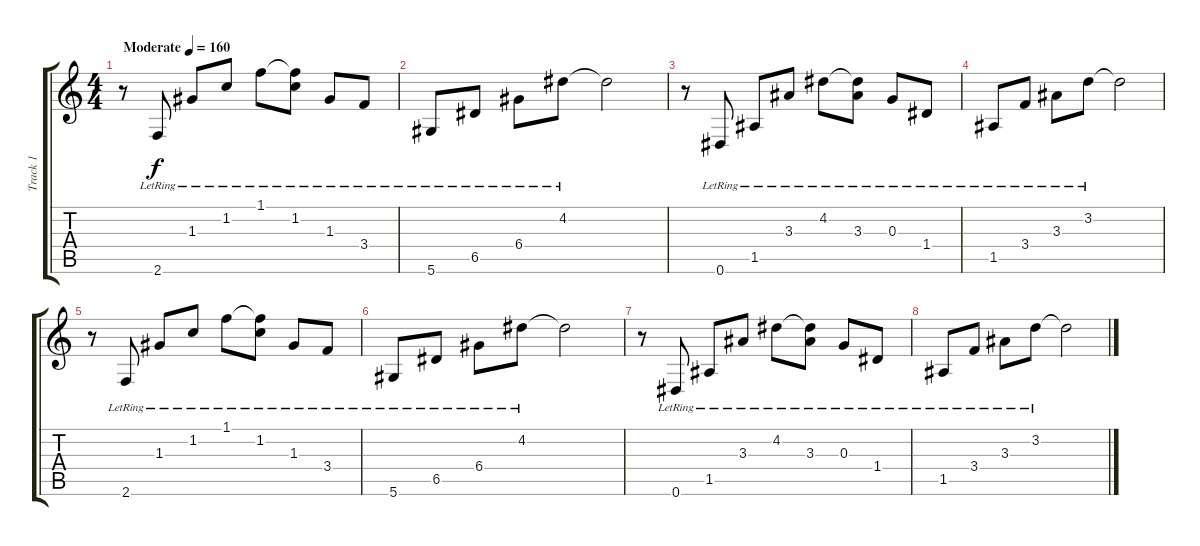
\track ("Track 1" "Track 1") {instrument acousticguitarsteel}
\staff {score tabs}
\tuning (E4 B3 G3 D3 A2 Eb2) {hide}
\ts (4 4)
\tempo (160 "Moderate")
\clef g2
\ks c
r.8{dy f instrument acousticguitarsteel} 2.6{lr}.8 1.3{lr}.8 1.2{lr}.8 1.1{lr}.8 (1.1{t} 1.2{lr}).8 1.3{lr}.8 3.4{lr}.8 |
5.6{lr}.8 6.5{lr}.8 6.4{lr}.8 4.2{lr}.8 4.2{t}.2{volume 0} |
r.8{volume 13} 0.6{lr}.8 1.5{lr}.8 3.3{lr}.8 4.2{lr}.8 (4.2{t} 3.3{lr}).8 0.3{lr}.8 1.4{lr}.8 |
1.5{lr}.8 3.4{lr}.8 3.3{lr}.8 3.2{lr}.8 3.2{t}.2{volume 0} |
r.8{volume 13} 2.6{lr}.8 1.3{lr}.8 1.2{lr}.8 1.1{lr}.8 (1.1{t} 1.2{lr}).8 1.3{lr}.8 3.4{lr}.8 |
5.6{lr}.8 6.5{lr}.8 6.4{lr}.8 4.2{lr}.8 4.2{t}.2{volume 0} |
r.8{volume 13} 0.6{lr}.8 1.5{lr}.8 3.3{lr}.8 4.2{lr}.8 (4.2{t} 3.3{lr}).8 0.3{lr}.8 1.4{lr}.8 |
1.5{lr}.8 3.4{lr}.8 3.3{lr}.8 3.2{lr}.8 3.2{t}.2{volume 0}
